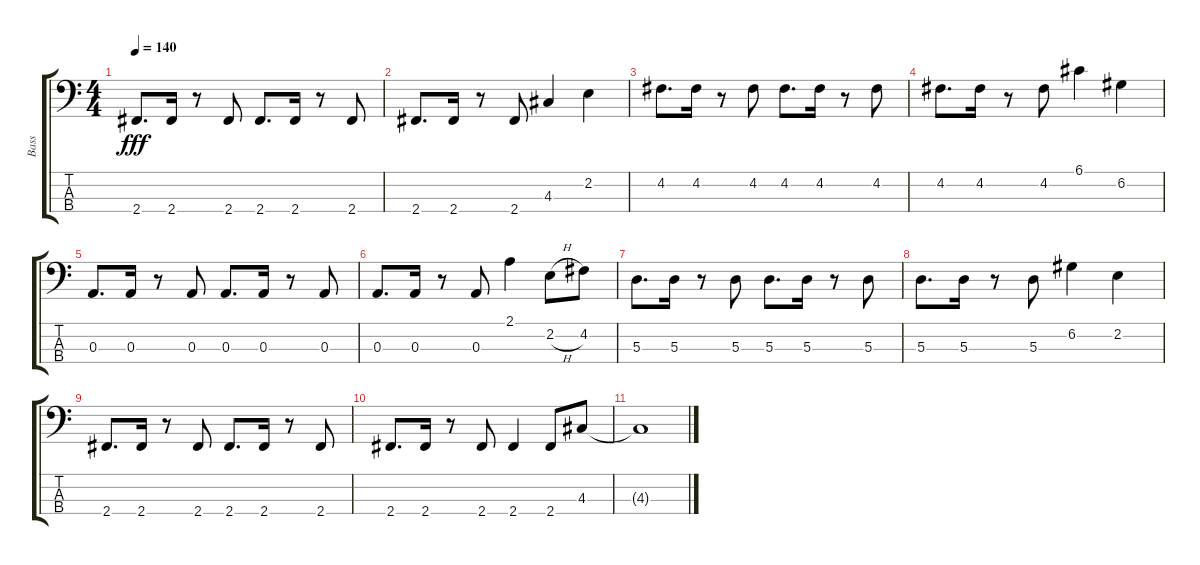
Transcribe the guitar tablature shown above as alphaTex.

\track ("Bass" "Bass") {instrument electricbassfinger}
\staff {score tabs}
\tuning (G2 D2 A1 E1) {hide}
\ts (4 4)
\tempo 140
\clef f4
\ks c
2.4.8{d dy fff} 2.4.16 r.8 2.4.8 2.4.8{d} 2.4.16 r.8 2.4.8 |
2.4.8{d} 2.4.16 r.8 2.4.8 4.3.4 2.2.4 |
4.2.8{d} 4.2.16 r.8 4.2.8 4.2.8{d} 4.2.16 r.8 4.2.8 |
4.2.8{d} 4.2.16 r.8 4.2.8 6.1.4 6.2.4 |
0.3.8{d} 0.3.16 r.8 0.3.8 0.3.8{d} 0.3.16 r.8 0.3.8 |
0.3.8{d} 0.3.16 r.8 0.3.8 2.1.4 2.2{h}.8 4.2.8 |
5.3.8{d} 5.3.16 r.8 5.3.8 5.3.8{d} 5.3.16 r.8 5.3.8 |
5.3.8{d} 5.3.16 r.8 5.3.8 6.2.4 2.2.4 |
2.4.8{d} 2.4.16 r.8 2.4.8 2.4.8{d} 2.4.16 r.8 2.4.8 |
2.4.8{d} 2.4.16 r.8 2.4.8 2.4.4 2.4.8 4.3.8 |
4.3{t}.1
